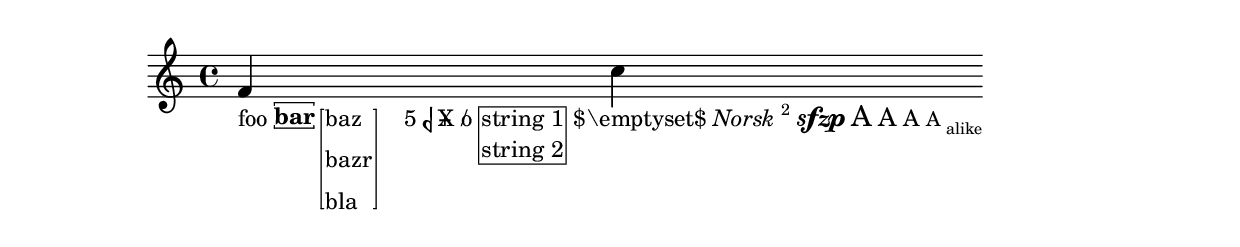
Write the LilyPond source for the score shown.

\header  {
texidoc = "New markup syntax."
}

\version "2.1.22"


\score {
  \notes
   {
    f'-\markup {
		foo
		\raise #0.2 \hbracket \bold bar
		\override #'(baseline-skip . 4)

		\bracket \column < baz bazr bla >
		\hspace #2.0
		\override #'(font-family . music) {
			\lookup #"noteheads-0"
			\char #53
		}
		\semiflat
		\combine "X" "+"   
		\combine "o" "/"
%		\char-number #"abc1234abc"
		\box \column < { "string 1" } { "string 2" } >
		"$\\emptyset$"
		\italic Norsk
		\super "2"
		\dynamic sfzp
		\huge { "A" \smaller "A" \smaller \smaller "A"
			\smaller \smaller \smaller "A" }
		\sub "alike"
	}	
    c''4
    }
}
